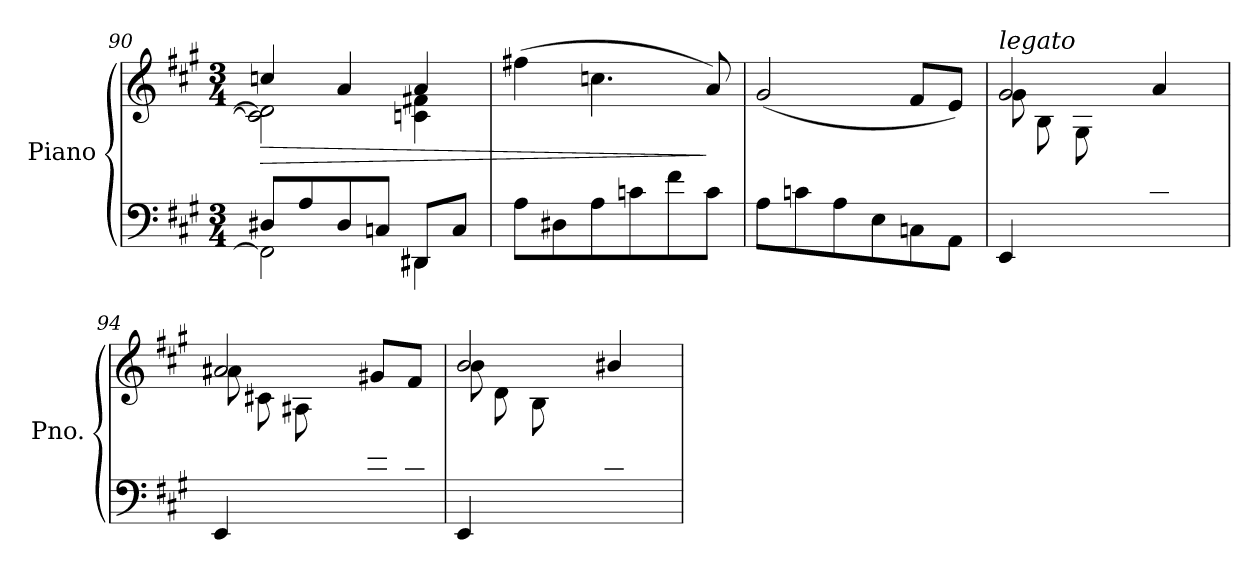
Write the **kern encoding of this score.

**kern	**kern	**dynam
*part1	*part1	*part1
*staff2	*staff1	*staff1/2
*I"Piano	*	*
*I'Pno.	*	*
*clefF4	*clefG2	*
*k[f#c#g#]	*k[f#c#g#]	*
*M3/4	*M3/4	*
=90	=90	=90
*^	*	*
!	!	!	!LO:HP:b
*	*	*^	*
8D#X/	2FF\]	4ccn/	2c\] 2d#\]	>
8A/	.	.	.	.
8D#/	.	4a/	.	.
8Cn/J	.	.	.	.
8DD#X/L	4DD#\	4a/	4cn\ 4f#X\	.
8C/J	.	.	.	.
*v	*v	*	*	*
*	*v	*v	*
!!LO:LB:g=z
=91	=91	=91
8A\L	(4ff#X\	.
8D#X\	.	.
8A\	4.ccn\	.
8cn\	.	.
8f#\	.	.
8c\J	8a/)	]
=92	=92	=92
8A\L	(>2g#/	.
8cn\	.	.
8A\	.	.
8E\	.	.
8Cn\	8f#/L	.
8AA\J	8e/J)	.
=93	=93	=93
*^	*^	*
!	!	!LO:TX:a:i:t=legato	!	!
4.ryy	4EE/	2g#/	(8g#\L	.
.	.	.	8B\	.
.	2ryy	.	8G#\	.
8E/	.	.	4.ryy	.
8cn/	.	4a/	.	.
8A/J)	.	.	.	.
=94	=94	=94	=94	=94
4.ryy	4EE/	2a#X/	(8a#\L	.
.	.	.	8c#X\	.
.	2ryy	.	8A#X\	.
8E/	.	.	4.ryy	.
8e/	.	8g#X/L	.	.
8c#/J)	.	8f#/J	.	.
!!LO:PB:g=z	!!
=95	=95	=95	=95	=95
4.ryy	4EE/	2b/	(8b\L	.
.	.	.	8d\	.
.	2ryy	.	8B\	.
8E/	.	.	4.ryy	.
8d#X/	.	4b#X/	.	.
8B#X/J)	.	.	.	.
*v	*v	*	*	*
*	*v	*v	*
=	=	=
*-	*-	*-
